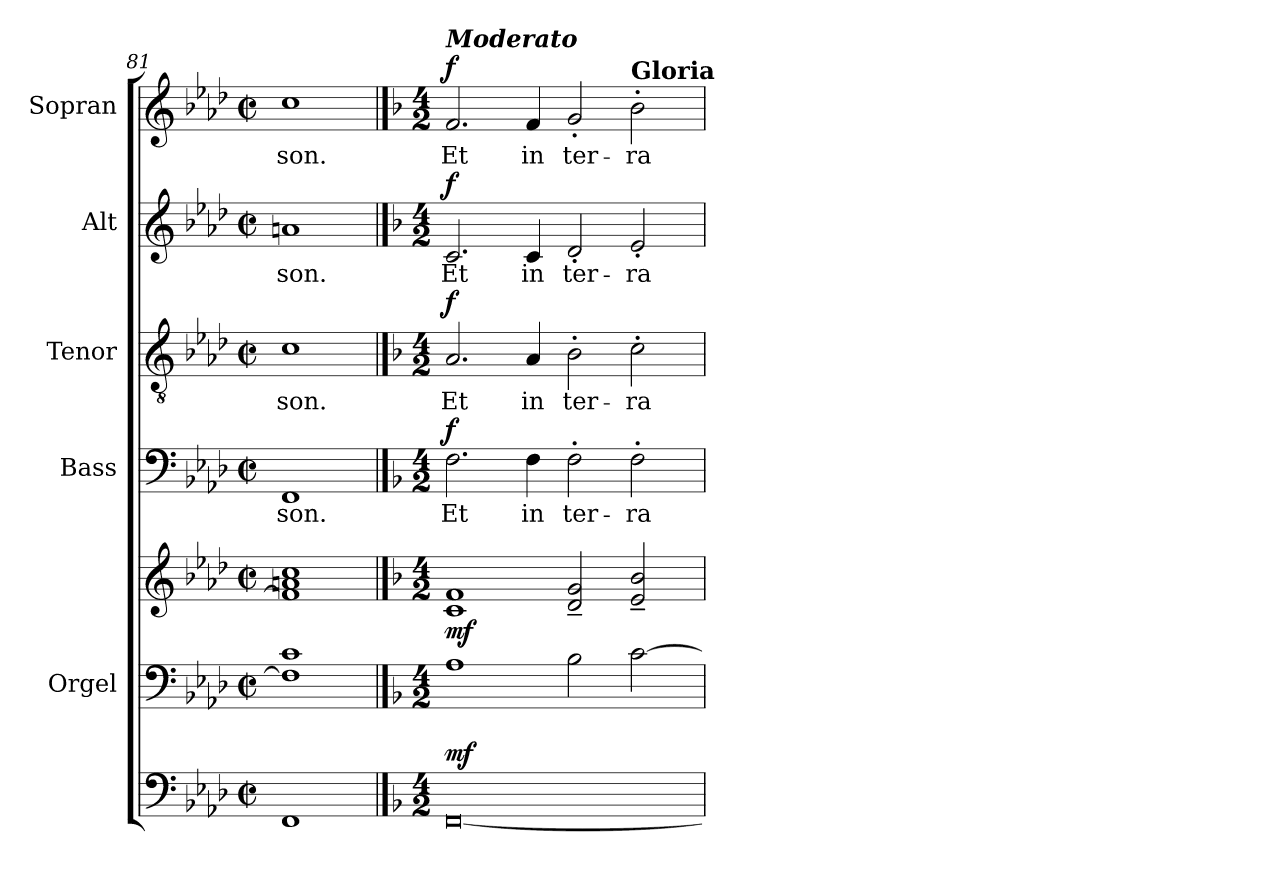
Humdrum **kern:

**kern	**dynam	**kern	**kern	**dynam	**kern	**text	**dynam	**kern	**text	**dynam	**kern	**text	**dynam	**kern	**text	**dynam
*part6	*part6	*part5	*part5	*part5	*part4	*part4	*part4	*part3	*part3	*part3	*part2	*part2	*part2	*part1	*part1	*part1
*staff7	*staff7	*staff6	*staff5	*staff5/6	*staff4	*staff4	*staff4	*staff3	*staff3	*staff3	*staff2	*staff2	*staff2	*staff1	*staff1	*staff1
*	*	*I"Orgel	*	*	*I"Bass	*	*	*I"Tenor	*	*	*I"Alt	*	*	*I"Sopran	*	*
*	*	*I'Org.	*	*	*I'B	*	*	*I'T	*	*	*I'A	*	*	*I'S	*	*
*clefF4	*	*clefF4	*clefG2	*	*clefF4	*	*	*clefGv2	*	*	*clefG2	*	*	*clefG2	*	*
*ITrd7c12	*	*	*	*	*	*	*	*	*	*	*	*	*	*	*	*
*k[b-e-a-d-]	*	*k[b-e-a-d-]	*k[b-e-a-d-]	*	*k[b-e-a-d-]	*	*	*k[b-e-a-d-]	*	*	*k[b-e-a-d-]	*	*	*k[b-e-a-d-]	*	*
*A-:	*	*A-:	*A-:	*	*A-:	*	*	*A-:	*	*	*A-:	*	*	*A-:	*	*
*M2/2	*	*M2/2	*M2/2	*	*M2/2	*	*	*M2/2	*	*	*M2/2	*	*	*M2/2	*	*
*met(c|)	*	*met(c|)	*met(c|)	*	*met(c|)	*	*	*met(c|)	*	*	*met(c|)	*	*	*met(c|)	*	*
=81	=81	=81	=81	=81	=81	=81	=81	=81	=81	=81	=81	=81	=81	=81	=81	=81
*	*	*^	*^	*	*	*	*	*	*	*	*	*	*	*	*	*
!	!	!	!	!	!	!	!	!LO:LY:b	!	!	!LO:LY:b	!	!	!LO:LY:b	!	!	!LO:LY:b	!
1FFF	.	1c	1F]	1an 1cc	1f]	.	1FF	-son.	.	1c	-son.	.	1an	-son.	.	1cc	-son.	.
*	*	*v	*v	*	*	*	*	*	*	*	*	*	*	*	*	*	*	*
*	*	*	*v	*v	*	*	*	*	*	*	*	*	*	*	*	*	*
!!LO:PB:g=z
==82	==82	==82	==82	==82	==82	==82	==82	==82	==82	==82	==82	==82	==82	==82	==82	==82
*k[b-]	*	*k[b-]	*k[b-]	*	*k[b-]	*	*	*k[b-]	*	*	*k[b-]	*	*	*k[b-]	*	*
*F:	*	*F:	*F:	*	*F:	*	*	*F:	*	*	*F:	*	*	*F:	*	*
*M4/2	*	*M4/2	*M4/2	*	*M4/2	*	*	*M4/2	*	*	*M4/2	*	*	*M4/2	*	*
*	*	*^	*^	*	*	*	*	*	*	*	*	*	*	*	*	*
!	!	!	!	!	!	!	!	!	!	!	!	!	!	!	!	!LO:TX:a:Bi:t=Moderato	!	!
!	!LO:DY:a	!	!	!	!	!LO:DY:b	!	!LO:LY:b	!LO:DY:a	!	!LO:LY:b	!LO:DY:a	!	!LO:LY:b	!LO:DY:a	!	!LO:LY:b	!LO:DY:a
*	*	*v	*v	*	*	*	*	*	*	*	*	*	*	*	*	*	*	*
*	*	*	*v	*v	*	*	*	*	*	*	*	*	*	*	*	*	*
[0FFF	mf	1A	1c 1f	mf	2.F\	Et	f	2.A/	Et	f	2.c/	Et	f	2.f/	Et	f
!	!	!	!	!	!	!LO:LY:b	!	!	!LO:LY:b	!	!	!LO:LY:b	!	!	!LO:LY:b	!
.	.	.	.	.	4F\	in	.	4A/	in	.	4c/	in	.	4f/	in	.
!	!	!	!	!	!	!LO:LY:b	!	!	!LO:LY:b	!	!	!LO:LY:b	!	!	!LO:LY:b	!
.	.	2B-\	2d/~< 2g/~<	.	2F'>\	ter-	.	2B-'>\	ter-	.	2d'</	ter-	.	2g'</	ter-	.
!	!	!	!	!	!	!	!	!	!	!	!	!	!	!LO:TX:a:B:t=Gloria	!	!
!	!	!	!	!	!	!LO:LY:b	!	!	!LO:LY:b	!	!	!LO:LY:b	!	!	!LO:LY:b	!
.	.	[2c\	2e/~< 2b-/~<	.	2F'>\	-ra	.	2c'>\	-ra	.	2e'</	-ra	.	2b-'>\	-ra	.
=	=	=	=	=	=	=	=	=	=	=	=	=	=	=	=	=
*-	*-	*-	*-	*-	*-	*-	*-	*-	*-	*-	*-	*-	*-	*-	*-	*-
